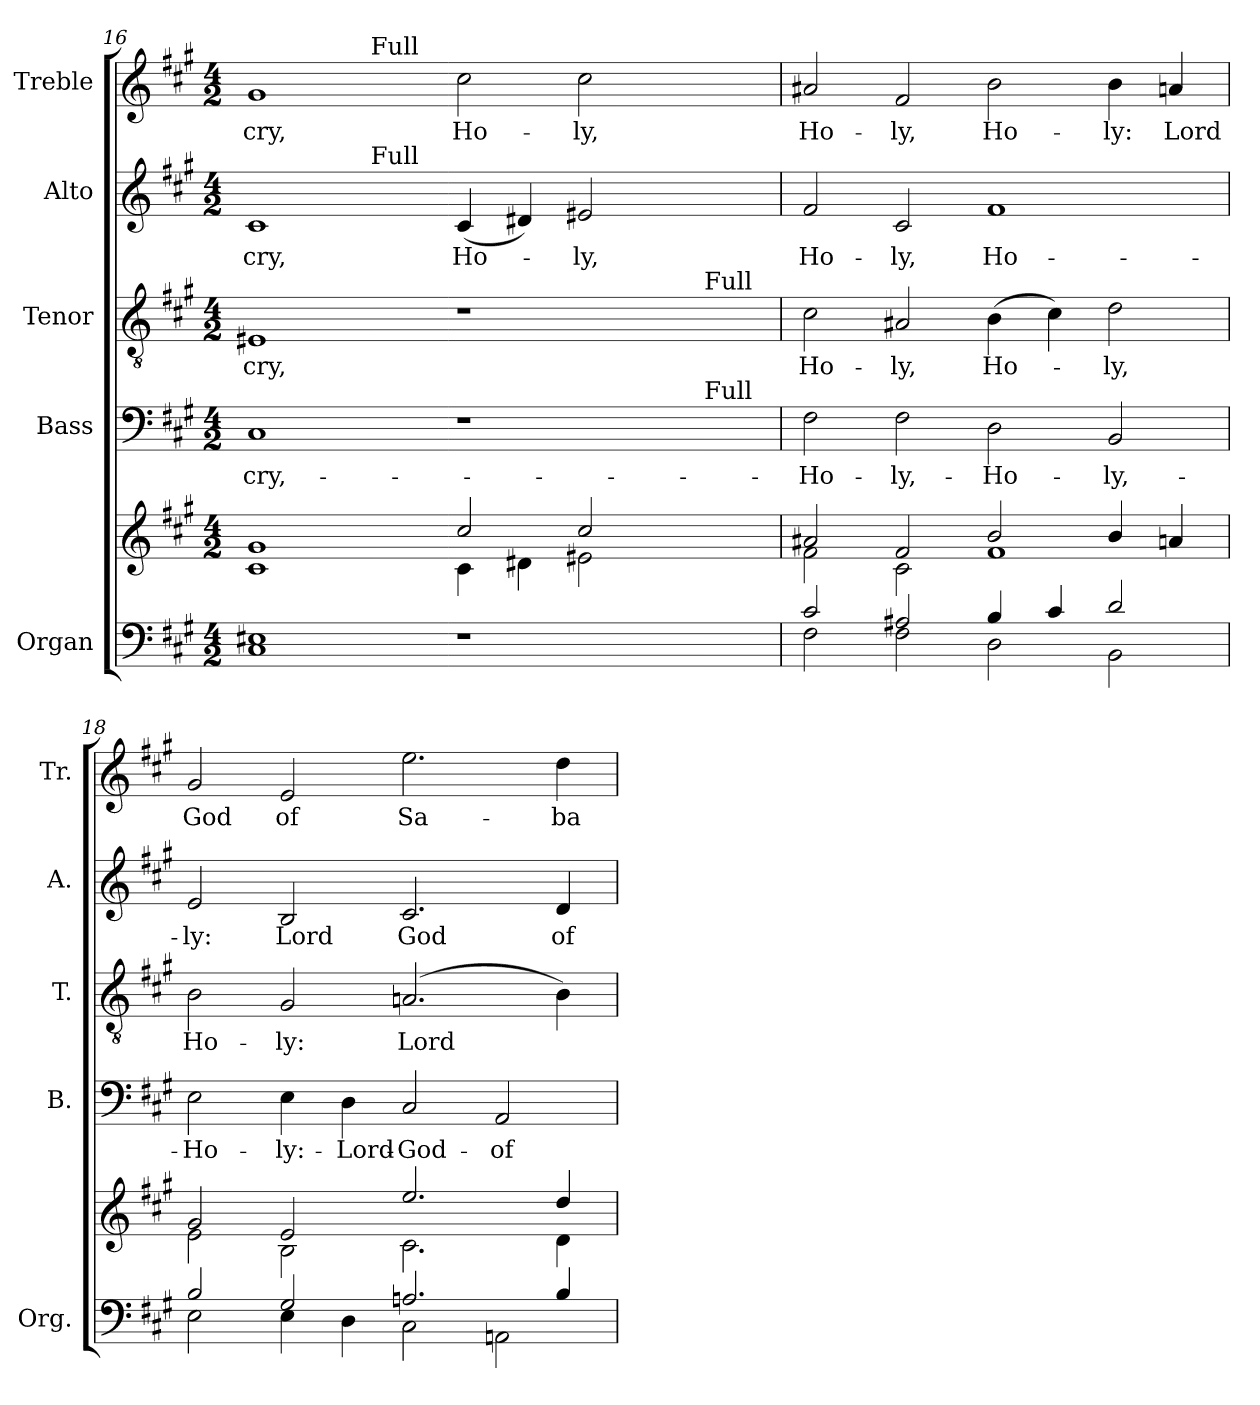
**kern	**kern	**kern	**text	**kern	**text	**kern	**text	**kern	**text
*part5	*part5	*part4	*part4	*part3	*part3	*part2	*part2	*part1	*part1
*staff6	*staff5	*staff4	*staff4	*staff3	*staff3	*staff2	*staff2	*staff1	*staff1
*I"Organ	*	*I"Bass	*	*I"Tenor	*	*I"Alto	*	*I"Treble	*
*I'Org.	*	*I'B.	*	*I'T.	*	*I'A.	*	*I'Tr.	*
*clefF4	*clefG2	*clefF4	*	*clefGv2	*	*clefG2	*	*clefG2	*
*	*	*	*	*ITrd7c12	*	*	*	*	*
*k[f#c#g#]	*k[f#c#g#]	*k[f#c#g#]	*	*k[f#c#g#]	*	*k[f#c#g#]	*	*k[f#c#g#]	*
*A:	*A:	*A:	*	*A:	*	*A:	*	*A:	*
*M4/2	*M4/2	*M4/2	*	*M4/2	*	*M4/2	*	*M4/2	*
=16	=16	=16	=16	=16	=16	=16	=16	=16	=16
*^	*^	*	*	*	*	*	*	*	*
!	!	!	!	!	!LO:LY:b:color=#000000	!	!	!	!	!	!
!	!	!	!	!	!	!	!LO:LY:b:color=#000000	!	!	!	!
!	!	!	!	!	!	!	!	!	!LO:LY:b:color=#000000	!	!
!	!	!	!	!	!	!	!	!	!	!	!LO:LY:b:color=#000000
*	*	*	*	*^	*	*^	*	*^	*	*^	*
1E#Xi	1C#i	1g#i	1c#i	1C#i	1ryy	-cry,-	1EE#Xi	1ryy	cry,	1c#i	2ryy	cry,	1g#i	2ryy	cry,
.	.	.	.	.	.	.	.	.	.	.	32ryy	.	.	32ryy	.
.	.	.	.	.	.	.	.	.	.	.	64ryy	.	.	64ryy	.
.	.	.	.	.	.	.	.	.	.	.	512ryy	.	.	512ryy	.
!	!	!	!	!	!	!	!	!	!	!	!	!	!	!LO:TX:a:t=Full	!
!	!	!	!	!	!	!	!	!	!	!	!LO:TX:a:t=Full	!	!	!	!
.	.	.	.	.	.	.	.	.	.	.	1ryy	.	.	1ryy	.
!	!	!	!	!	!	!	!	!	!	!	!	!LO:LY:b:color=#000000	!	!	!
!	!	!	!	!	!	!	!	!	!	!	!	!	!	!	!LO:LY:b:color=#000000
1r	1ryy	2cc#i/	4c#i\	1r	2ryy	.	1r	2ryy	.	(4c#i/	.	Ho-	2cc#i\	.	Ho-
.	.	.	4d#Xi\	.	.	.	.	.	.	4d#Xi/)	.	.	.	.	.
!	!	!	!	!	!	!	!	!	!	!	!	!LO:LY:b:color=#000000	!	!	!
!	!	!	!	!	!	!	!	!	!	!	!	!	!	!	!LO:LY:b:color=#000000
.	.	2cc#i/	2e#Xi\	.	4ryy	.	.	4ryy	.	2e#Xi/	.	-ly,	2cc#i\	.	-ly,
.	.	.	.	.	.	.	.	.	.	.	4ryy	.	.	4ryy	.
.	.	.	.	.	16ryy	.	.	16ryy	.	.	.	.	.	.	.
.	.	.	.	.	.	.	.	.	.	.	8ryy	.	.	8ryy	.
.	.	.	.	.	64...ryy	.	.	64...ryy	.	.	.	.	.	.	.
!	!	!	!	!	!	!	!	!LO:TX:a:t=Full	!	!	!	!	!	!	!
!	!	!	!	!	!LO:TX:a:t=Full	!	!	!	!	!	!	!	!	!	!
.	.	.	.	.	8ryy	.	.	8ryy	.	.	.	.	.	.	.
.	.	.	.	.	.	.	.	.	.	.	16ryy	.	.	16ryy	.
.	.	.	.	.	32ryy	.	.	32ryy	.	.	.	.	.	.	.
.	.	.	.	.	.	.	.	.	.	.	128..ryy	.	.	128..ryy	.
.	.	.	.	.	512ryy	.	.	512ryy	.	.	.	.	.	.	.
*	*	*	*	*v	*v	*	*	*	*	*v	*v	*	*v	*v	*
*	*	*	*	*	*	*v	*v	*	*	*	*	*
=17	=17	=17	=17	=17	=17	=17	=17	=17	=17	=17	=17
*	*	*	*	*^	*	*^	*	*^	*	*^	*
!	!	!	!	!	!	!LO:LY:b:color=#000000	!	!	!	!	!	!	!	!	!
*	*	*	*	*v	*v	*	*	*	*	*v	*v	*	*v	*v	*
*	*	*	*	*	*	*v	*v	*	*	*	*	*
*	*	*	*	*^	*	*^	*	*^	*	*^	*
!	!	!	!	!	!	!	!	!	!LO:LY:b:color=#000000	!	!	!	!	!	!
*	*	*	*	*v	*v	*	*	*	*	*v	*v	*	*v	*v	*
*	*	*	*	*	*	*v	*v	*	*	*	*	*
*	*	*	*	*^	*	*^	*	*^	*	*^	*
!	!	!	!	!	!	!	!	!	!	!	!	!LO:LY:b:color=#000000	!	!	!
*	*	*	*	*v	*v	*	*	*	*	*v	*v	*	*v	*v	*
*	*	*	*	*	*	*v	*v	*	*	*	*	*
*	*	*	*	*^	*	*^	*	*^	*	*^	*
!	!	!	!	!	!	!	!	!	!	!	!	!	!	!	!LO:LY:b:color=#000000
*	*	*	*	*v	*v	*	*	*	*	*v	*v	*	*v	*v	*
*	*	*	*	*	*	*v	*v	*	*	*	*	*
2c#i/	2F#i\	2a#Xi/	2f#i\	2F#i\	-Ho-	2C#i\	Ho-	2f#i/	Ho-	2a#Xi/	Ho-
!	!	!	!	!	!LO:LY:b:color=#000000	!	!	!	!	!	!
!	!	!	!	!	!	!	!LO:LY:b:color=#000000	!	!	!	!
!	!	!	!	!	!	!	!	!	!LO:LY:b:color=#000000	!	!
!	!	!	!	!	!	!	!	!	!	!	!LO:LY:b:color=#000000
2A#Xi/	2F#i\	2f#i/	2c#i\	2F#i\	-ly,-	2AA#Xi/	-ly,	2c#i/	-ly,	2f#i/	-ly,
!	!	!	!	!	!LO:LY:b:color=#000000	!	!	!	!	!	!
!	!	!	!	!	!	!	!LO:LY:b:color=#000000	!	!	!	!
!	!	!	!	!	!	!	!	!	!LO:LY:b:color=#000000	!	!
!	!	!	!	!	!	!	!	!	!	!	!LO:LY:b:color=#000000
4Bi/	2Di\	2bi/	1f#i	2Di\	-Ho-	(4BBi\	Ho-	1f#i	Ho-	2bi\	Ho-
4c#i/	.	.	.	.	.	4C#i\)	.	.	.	.	.
!	!	!	!	!	!LO:LY:b:color=#000000	!	!	!	!	!	!
!	!	!	!	!	!	!	!LO:LY:b:color=#000000	!	!	!	!
!	!	!	!	!	!	!	!	!	!	!	!LO:LY:b:color=#000000
2di/	2BBi\	4bi/	.	2BBi/	-ly,-	2Di\	-ly,	.	.	4bi\	-ly:
!	!	!	!	!	!	!	!	!	!	!	!LO:LY:b:color=#000000
.	.	4ani/	.	.	.	.	.	.	.	4ani/	Lord
!!LO:LB:g=z
=18	=18	=18	=18	=18	=18	=18	=18	=18	=18	=18	=18
!	!	!	!	!	!LO:LY:b:color=#000000	!	!	!	!	!	!
!	!	!	!	!	!	!	!LO:LY:b:color=#000000	!	!	!	!
!	!	!	!	!	!	!	!	!	!LO:LY:b:color=#000000	!	!
!	!	!	!	!	!	!	!	!	!	!	!LO:LY:b:color=#000000
2Bi/	2Ei\	2g#i/	2ei\	2Ei\	-Ho-	2BBi\	Ho-	2ei/	-ly:	2g#i/	God
!	!	!	!	!	!LO:LY:b:color=#000000	!	!	!	!	!	!
!	!	!	!	!	!	!	!LO:LY:b:color=#000000	!	!	!	!
!	!	!	!	!	!	!	!	!	!LO:LY:b:color=#000000	!	!
!	!	!	!	!	!	!	!	!	!	!	!LO:LY:b:color=#000000
2G#i/	4Ei\	2ei/	2Bi\	4Ei\	-ly:-	2GG#i/	-ly:	2Bi/	Lord	2ei/	of
!	!	!	!	!	!LO:LY:b:color=#000000	!	!	!	!	!	!
.	4Di\	.	.	4Di\	-Lord-	.	.	.	.	.	.
!	!	!	!	!	!LO:LY:b:color=#000000	!	!	!	!	!	!
!	!	!	!	!	!	!	!LO:LY:b:color=#000000	!	!	!	!
!	!	!	!	!	!	!	!	!	!LO:LY:b:color=#000000	!	!
!	!	!	!	!	!	!	!	!	!	!	!LO:LY:b:color=#000000
2.Ani/	2C#i\	2.eei/	2.c#i\	2C#i/	-God-	(2.AAni/	Lord	2.c#i/	God	2.eei\	Sa-
!	!	!	!	!	!LO:LY:b:color=#000000	!	!	!	!	!	!
.	2AAni\	.	.	2AAi/	-of-	.	.	.	.	.	.
!	!	!	!	!	!	!	!	!	!LO:LY:b:color=#000000	!	!
!	!	!	!	!	!	!	!	!	!	!	!LO:LY:b:color=#000000
4Bi/	.	4ddi/	4di\	.	.	4BBi\)	.	4di/	of	4ddi\	-ba-
*v	*v	*	*	*	*	*	*	*	*	*	*
*	*v	*v	*	*	*	*	*	*	*	*
=	=	=	=	=	=	=	=	=	=
*-	*-	*-	*-	*-	*-	*-	*-	*-	*-
